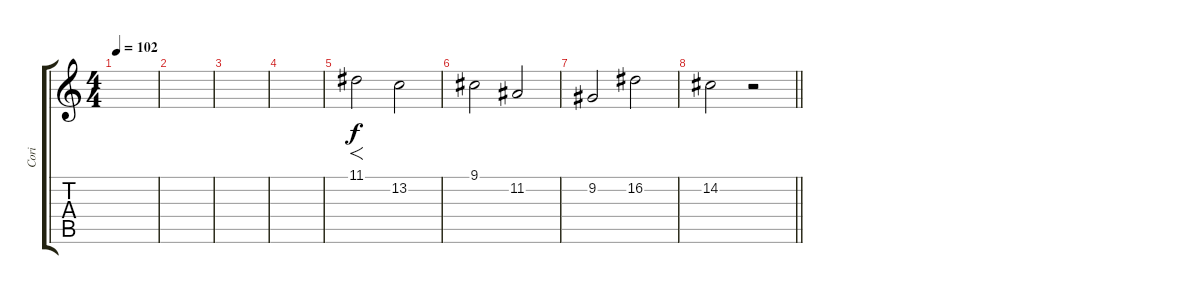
\track ("Cori" "Cori") {instrument pad4choir}
\staff {score tabs}
\tuning (E4 B3 G3 D3 A2 E2) {hide}
\ts (4 4)
\tempo 102
\clef g2
\ks c
|
|
|
|
11.1.2{f} 13.2.2 |
9.1.2 11.2.2 |
9.2.2 16.2.2 |
\barLineRight lightlight
14.2.2 r.2
